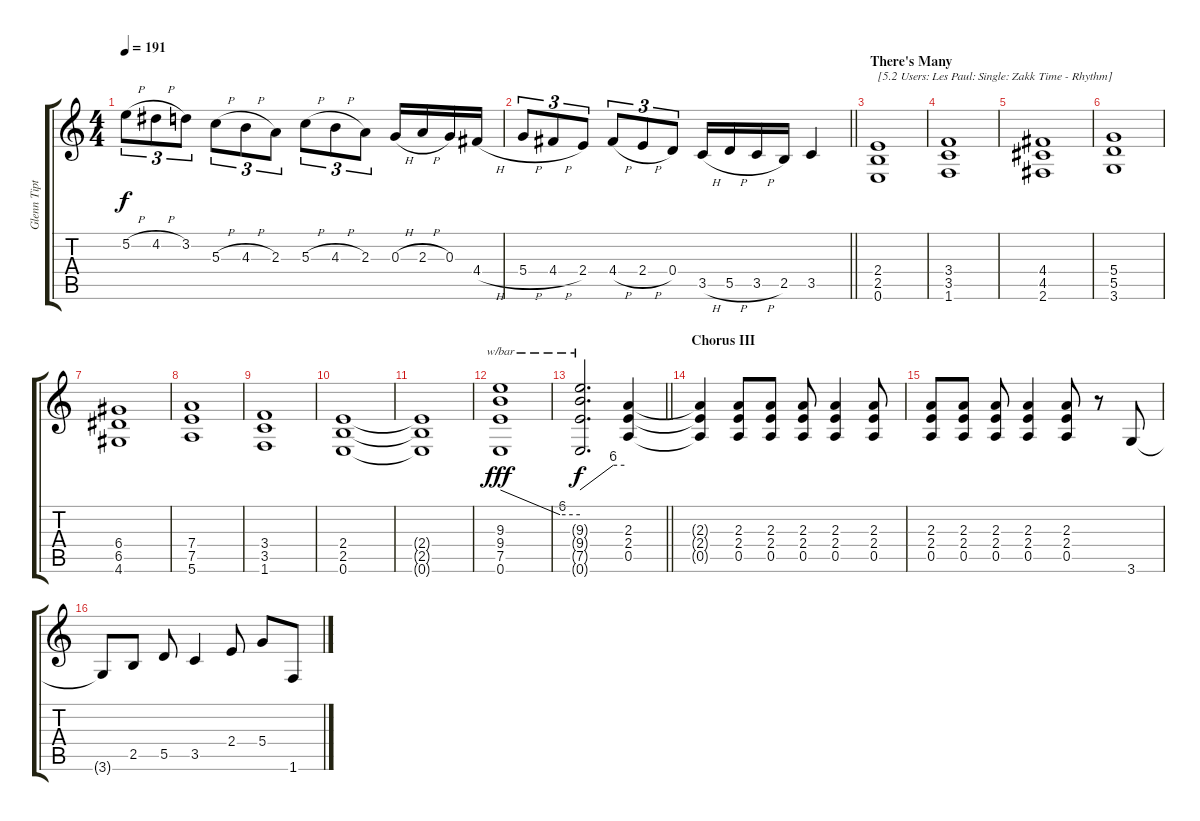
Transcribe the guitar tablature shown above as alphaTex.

\track ("Glenn Tipton" "Glenn Tipt") {instrument distortionguitar}
\staff {score tabs}
\tuning (E4 B3 G3 D3 A2 E2) {hide}
\ts (4 4)
\tempo 191
\clef g2
\ks c
5.2{h}.8{tu (3 2) dy f} 4.2{h}.8{tu (3 2)} 3.2.8{tu (3 2)} 5.3{h}.8{tu (3 2)} 4.3{h}.8{tu (3 2)} 2.3.8{tu (3 2)} 5.3{h}.8{tu (3 2)} 4.3{h}.8{tu (3 2)} 2.3.8{tu (3 2)} 0.3{h}.16 2.3{h}.16 0.3.16 4.4{h}.16 |
\barLineRight lightlight
5.4{h}.8{tu (3 2)} 4.4{h}.8{tu (3 2)} 2.4.8{tu (3 2)} 4.4{h}.8{tu (3 2)} 2.4{h}.8{tu (3 2)} 0.4.8{tu (3 2)} 3.5{h}.16 5.5{h}.16 3.5{h}.16 2.5.16 3.5.4 |
\section ("" "There's Many")
(2.4 2.5 0.6).1{txt "[5.2 Users: Les Paul: Single: Zakk Time - Rhythm]" volume 12 instrument distortionguitar} |
(3.4 3.5 1.6).1 |
(4.4 4.5 2.6).1 |
(5.4 5.5 3.6).1 |
(6.4 6.5 4.6).1 |
(7.4 7.5 5.6).1 |
(3.4 3.5 1.6).1 |
(2.4 2.5 0.6).1 |
(2.4{t} 2.5{t} 0.6{t}).1 |
(9.3 9.4 7.5 0.6).1{tbe (custom default 0 0 45 -24 60 -24) dy fff} |
\barLineRight lightlight
(9.3{t} 9.4{t} 7.5{t} 0.6{t}).2{d tbe (custom default 0 0 45 24 60 24) dy f} (2.3 2.4 0.5).4 |
\section ("" "Chorus III")
(2.3{t} 2.4{t} 0.5{t}).4 (2.3 2.4 0.5).8 (2.3 2.4 0.5).8 (2.3 2.4 0.5).8 (2.3 2.4 0.5).4 (2.3 2.4 0.5).8 |
(2.3 2.4 0.5).8 (2.3 2.4 0.5).8 (2.3 2.4 0.5).8 (2.3 2.4 0.5).4 (2.3 2.4 0.5).8 r.8 3.6.8 |
3.6{t}.8 2.5.8 5.5.8 3.5.4 2.4.8 5.4.8 1.6.8
